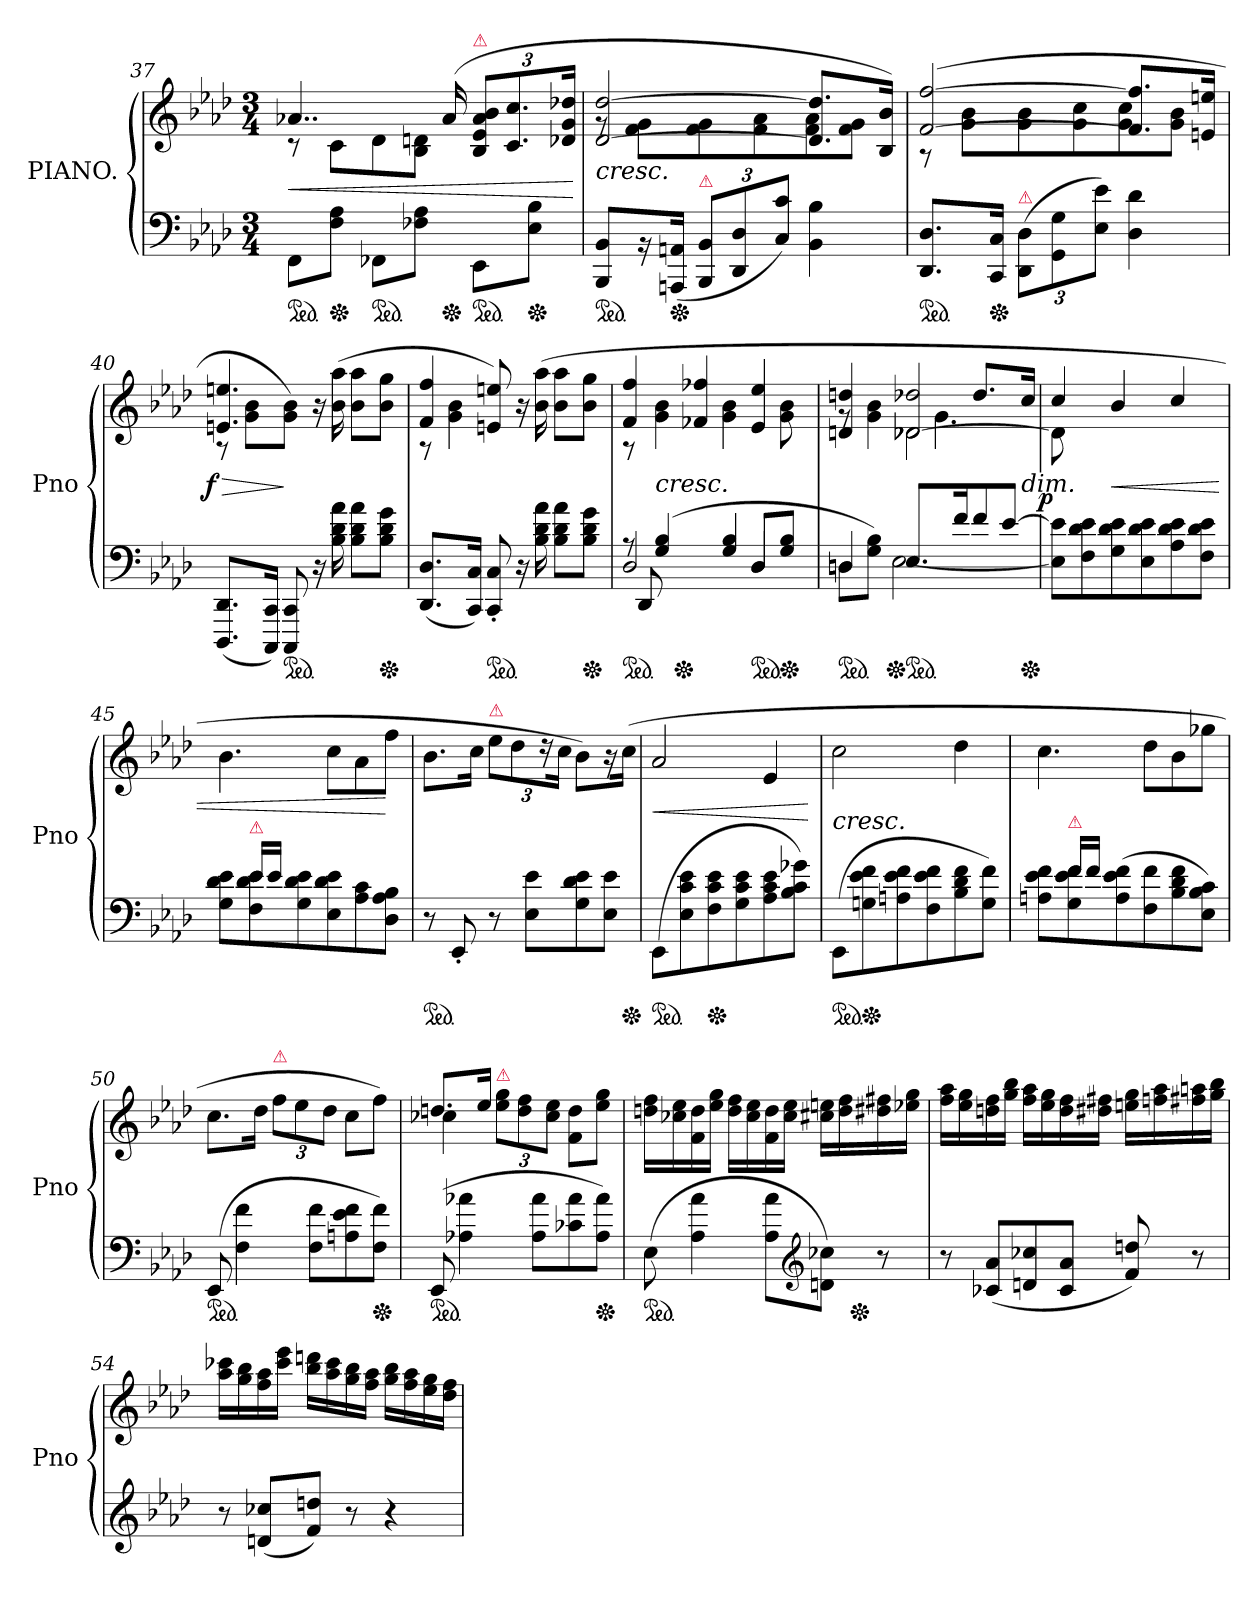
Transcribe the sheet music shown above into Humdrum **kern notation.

**kern	**kern	**dynam
*part1	*part1	*part1
*staff2	*staff1	*staff1/2
*I"PIANO.	*	*
*I'Pno	*	*
*clefF4	*clefG2	*
*k[b-e-a-d-]	*k[b-e-a-d-]	*
*A-:	*A-:	*
*M3/4	*M3/4	*
=37	=37	=37
*	*^	*
*ped	*	*	*
8FF\L	4..a-X	8rc	<
*Xped	*	*	*
8F 8A-J	.	8cL	.
*ped	*	*	*
8FF-X\L	.	8d-	.
8F-X 8A-J	.	8B- 8dnJ	.
*Xped	*	*	*
.	(>16a-	.	.
!	!LO:TX:a:color=crimson:t=⚠	!	!
*ped	*	*	*
8EE-\L	12B- 12e- 12a- 12b-L	4ryy	.
.	12.c 12.cc	.	.
*Xped	*	*	*
8E- 8B-J	.	.	.
.	24d-X 24g 24dd-XJk	.	.
*	*v	*v	*
.	.	[
=38	=38	=38
*	*^	*
!	!LO:TX:c:i:t=cresc.	!	!
*ped	*	*	*
8BBB- 8BB-L	[<2d- [2dd-	8rg	.
16rBB	.	8f 8gL	.
*Xped	*	*	*
(<16AAAn 16AAnJk	.	.	.
!LO:TX:a:color=crimson:t=⚠	!	!	!
12BBB- 12BB-L	.	8f 8g	.
12DD- 12D-	.	.	.
.	.	8f 8a-	.
12C 12cJ)	.	.	.
4BB- 4B-	8.d-] 8.dd-]L	8f 8a-	.
.	.	8f 8gJ	.
.	16B- 16b-Jk)	.	.
=39	=39	=39	=39
*ped	*	*	*
8.DD- 8.D-L	(>[<2f [2ff	8r	.
.	.	8g 8b-L	.
*Xped	*	*	*
16CC 16CJk	.	.	.
!LO:TX:a:color=crimson:t=⚠	!	!	!
(12DD- 12D-L	.	8g 8b-	.
12GG 12G	.	.	.
.	.	8g 8cc	.
12E- 12e-J)	.	.	.
4D- 4d-	8.f] 8.ff]L	8g 8cc	.
.	.	8g 8b-J	.
.	16en 16eenJk	.	.
=40	=40	=40	=40
!	!	!	!LO:DY:n=1:rj
(<8.DDD- 8.DD-L	4.en 4.een	8r	> f
.	.	8g 8b-L	.
16CCC 16CCJk)	.	.	.
*ped	*	*	*
8CCC 8CC	.	8g 8b-J)	]
16r	16r	4.ryy	.
16B-\ 16d-\ 16a-\	(>16b- 16aa-	.	.
8B-\ 8d-\ 8a-\L	8b- 8aa-L	.	.
*Xped	*	*	*
8B-\ 8d-\ 8g\J	8b- 8ggJ	.	.
=41	=41	=41	=41
(<8.DD- 8.D-L	4f 4ff	8r	.
.	.	4g 4b-	.
16CC 16CJk)	.	.	.
*ped	*	*	*
8CC'< 8C'<	8en 8een)	.	.
16r	16r	4.ryy	.
16B-\ 16d-\ 16a-\	(>16b- 16aa-	.	.
8B-\ 8d-\ 8a-\L	8b- 8aa-L	.	.
*Xped	*	*	*
8B-\ 8d-\ 8g\J	8b- 8ggJ	.	.
=42	=42	=42	=42
*^	*	*	*
*	*^	*	*	*
!LO:TX:a:color=crimson:t=⚠	!	!	!	!	!
*ped	*	*	*	*	*
*	*	*	*	*^	*
8rA	2D-/	8DD-	4f 4ff	8r	8.ryy	.
!	!	!	!	!LO:TX:c:i:t=cresc.	!	!
(>4G 4B-	.	4.ryy	.	4g 4b-	.	.
*Xped	*	*	*	*	*	*
.	.	.	.	.	2ryy	.
.	.	.	4f-X 4ff-X	.	.	.
4G 4B-	.	.	.	4g 4b-	.	.
*ped	*	*	*	*	*	*
.	4D-/	8D-L	4e- 4ee-	.	.	.
*Xped	*	*	*	*	*	*
8ryy	.	8G 8B-J	.	8g 8b-	.	.
.	.	.	.	.	16ryy	.
*	*v	*v	*	*	*	*
=43	=43	=43	=43	=43	=43
*ped	*	*	*	*	*
*	*	*	*	*^	*
4Dn/	8Dn\L	4dn 4ddn	8rg	4rAyy	8.ryy	.
.	8G 8B-J)	.	4g 4b-	.	.	.
*Xped	*	*	*	*	*	*
.	.	.	.	.	2ryy	.
!LO:TX:a:color=crimson:t=⚠	!	!	!	!	!	!
!	!	!LO:N:vis=2	!	!	!	!
*ped	*	*	*	*	*	*
8.E-L	[2E-	4d-X 4dd-X	.	[2d-X\	.	.
.	.	.	4.g	.	.	.
16fK	.	.	.	.	.	.
8f	.	8.dd-L	.	.	.	.
[8e-J	.	.	.	.	.	.
!	!	!LO:TX:c:i:t=dim.	!	!	!	!
*Xped	*	*	*	*	*	*
.	.	16ccJk	.	.	16ryy	.
*v	*v	*	*	*	*	*
=44	=44	=44	=44	=44	=44
!	!	!	!	!	!LO:DY:rj
*	*	*v	*v	*v	*
8E-] 8e-]L	4cc	8d-]	p
8F 8d- 8e-	.	8rcyy	.
8G 8d- 8e-	4b-/	2rcyy	<
8E- 8d- 8e-	.	.	.
8A- 8d- 8e-	4cc/	.	.
8F 8d- 8e-J	.	.	.
*	*v	*v	*
=45	=45	=45
*^	*	*
8rbyy	8G 8d- 8e-L	4.b-	.
!LO:TX:a:color=crimson:t=⚠	!	!	!
16e-LL	8F 8d- 8e-	.	.
16e-JJ	.	.	.
2rbyy	8G 8d- 8e-	.	.
.	8E- 8d- 8e-	8ccL	.
.	8A- 8c	8a-	.
.	8D- 8A- 8B-J	8ffJ	[
*v	*v	*	*
=46	=46	=46
*ped	*	*
8r	8.b-L	.
8EE-'<	.	.
.	16ccJk	.
!	!LO:TX:a:color=crimson:t=⚠	!
8r	12ee-L	.
.	12dd-	.
8E- 8e-L	.	.
.	24r	.
.	24ccJk	.
8G 8d- 8e-	8b-L)	.
8E- 8e-J	16r	.
*Xped	*	*
.	(>16ccJk	.
=47	=47	=47
!LO:TX:a:color=crimson:t=⚠	!	!
*ped	*	*
(>8EE-/L	2a-	<
8E-\ 8c\ 8e-\	.	.
*Xped	*	*
8F\ 8c\ 8e-\	.	.
8G\ 8c\ 8e-\	.	.
8A-\ 8c\ 8e-\	4e-	.
8B-\ 8c\ 8g-X\J)	.	.
.	.	[
=48	=48	=48
!	!LO:TX:c:i:t=cresc.	!
!LO:TX:a:color=crimson:t=⚠	!	!
*ped	*	*
(>8EE-/L	2cc	.
*Xped	*	*
8Gn\ 8e-\ 8f\	.	.
8An\ 8e-\ 8f\	.	.
8F\ 8e-\ 8f\	.	.
8B-\ 8d-\ 8f\	4dd-	.
8G\ 8f\J)	.	.
=49	=49	=49
*^	*	*
8rbyy	8An 8e- 8fL	4.cc	.
!LO:TX:a:color=crimson:t=⚠	!	!	!
16fLL	8G 8e- 8f	.	.
16fJJ	.	.	.
2rbyy	(>8A 8e- 8f	.	.
.	8F 8f	8dd-L	.
.	8B- 8d- 8f	8b-	.
.	8E- 8B- 8cJ)	8gg-XJ	.
*v	*v	*	*
=50	=50	=50
*ped	*	*
(>8EE-	8.ccL	.
4F 4f	.	.
.	16dd-Jk	.
!	!LO:TX:a:color=crimson:t=⚠	!
.	12ffL	.
.	12ee-	.
8F 8fL	.	.
.	12dd-J	.
8An 8e- 8f	8ccL	.
*Xped	*	*
8F 8fJ)	8ffJ)	.
=51	=51	=51
*	*^	*
*ped	*	*	*
(>8EE-	8.ddnL	4cc-X	.
4A-X 4a-X	.	.	.
.	16ee-Jk	.	.
!	!LO:TX:a:color=crimson:t=⚠	!	!
.	12ee- 12ggL	2rcccyy	.
.	12dd 12ff	.	.
8A- 8a-L	.	.	.
.	12cc- 12ee-J	.	.
8c-X 8a-	8f 8ddL	.	.
*Xped	*	*	*
8A- 8a-J)	8ee- 8ggJ	.	.
=52	=52	=52	=52
*ped	*	*	*
(>8E-	16ddn 16ffLL	2ryy	.
.	16cc-X 16ee-	.	.
4A- 4a-	16f 16dd	.	.
.	16ee- 16ggJJ	.	.
.	16dd 16ffLL	.	.
.	16cc- 16ee-	.	.
8A- 8a-L	16f 16dd	.	.
.	16cc- 16ee-JJ	.	.
*clefG2	*	*	*
8dn 8cc-XJ)	16cc#X 16eenLL	16.ryy	.
.	16dd 16ff	.	.
*Xped	*	*	*
.	.	8ryy	.
8r	16dd#X 16ff#X	.	.
.	16ee-X 16ggJJ	.	.
.	.	32ryy	.
*	*v	*v	*
=53	=53	=53
8r	16ff 16aa-LL	.
.	16ee- 16gg	.
(<8c-X 8a-L	16ddn 16ff	.
.	16gg 16bb-JJ	.
8dn 8cc-X	16ff 16aa-LL	.
.	16ee- 16gg	.
8c- 8a-J	16dd 16ff	.
.	16dd#X 16ff#XJJ	.
8f 8ddn)	16een 16ggLL	.
.	16ffn 16aa-	.
8r	16ff#X 16aan	.
.	16gg 16bb-JJ	.
=54	=54	=54
8r	16aa- 16ccc-XLL	.
.	16gg 16bb-	.
(<8dn 8cc-XL	16ff 16aa-	.
.	16ccc- 16eee-JJ	.
8f 8ddnJ)	16bb- 16dddnLL	.
.	16aa- 16ccc-	.
8r	16gg 16bb-	.
.	16ff 16aa-JJ	.
4r	16gg 16bb-LL	.
.	16ff 16aa-	.
.	16ee- 16gg	.
.	16dd- 16ffJJ	.
=	=	=
*-	*-	*-
